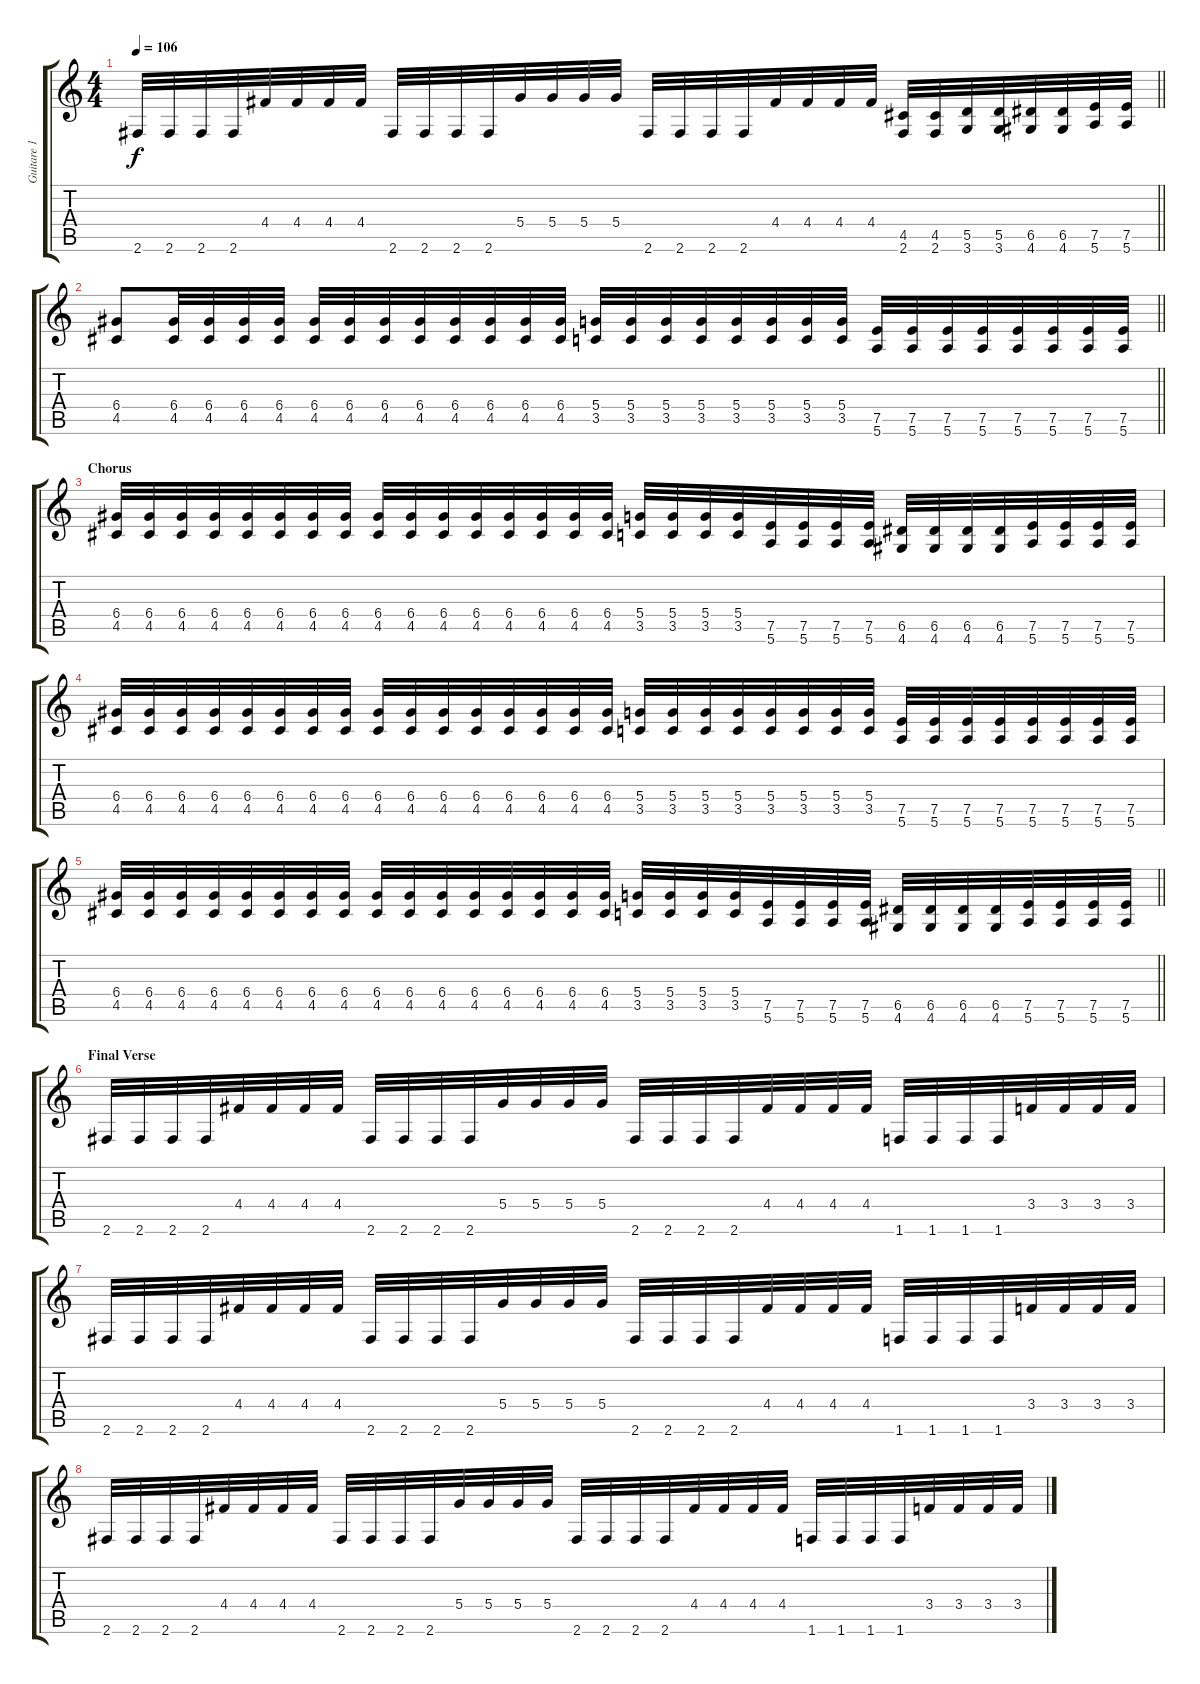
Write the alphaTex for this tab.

\track ("Guitare 1" "Guitare 1") {instrument distortionguitar}
\staff {score tabs}
\tuning (D4 A3 G3 D3 A2 E2) {hide}
\ts (4 4)
\tempo 106
\clef g2
\barLineRight lightlight
\ks c
2.6.32{dy f} 2.6.32 2.6.32 2.6.32 4.4.32 4.4.32 4.4.32 4.4.32 2.6.32 2.6.32 2.6.32 2.6.32 5.4.32 5.4.32 5.4.32 5.4.32 2.6.32 2.6.32 2.6.32 2.6.32 4.4.32 4.4.32 4.4.32 4.4.32 (4.5 2.6).32 (4.5 2.6).32 (5.5 3.6).32 (5.5 3.6).32 (6.5 4.6).32 (6.5 4.6).32 (7.5 5.6).32 (7.5 5.6).32 |
\barLineRight lightlight
(6.4 4.5).8 (6.4 4.5).32 (6.4 4.5).32 (6.4 4.5).32 (6.4 4.5).32 (6.4 4.5).32 (6.4 4.5).32 (6.4 4.5).32 (6.4 4.5).32 (6.4 4.5).32 (6.4 4.5).32 (6.4 4.5).32 (6.4 4.5).32 (5.4 3.5).32 (5.4 3.5).32 (5.4 3.5).32 (5.4 3.5).32 (5.4 3.5).32 (5.4 3.5).32 (5.4 3.5).32 (5.4 3.5).32 (7.5 5.6).32 (7.5 5.6).32 (7.5 5.6).32 (7.5 5.6).32 (7.5 5.6).32 (7.5 5.6).32 (7.5 5.6).32 (7.5 5.6).32 |
\section ("" "Chorus")
(6.4 4.5).32 (6.4 4.5).32 (6.4 4.5).32 (6.4 4.5).32 (6.4 4.5).32 (6.4 4.5).32 (6.4 4.5).32 (6.4 4.5).32 (6.4 4.5).32 (6.4 4.5).32 (6.4 4.5).32 (6.4 4.5).32 (6.4 4.5).32 (6.4 4.5).32 (6.4 4.5).32 (6.4 4.5).32 (5.4 3.5).32 (5.4 3.5).32 (5.4 3.5).32 (5.4 3.5).32 (7.5 5.6).32 (7.5 5.6).32 (7.5 5.6).32 (7.5 5.6).32 (6.5 4.6).32 (6.5 4.6).32 (6.5 4.6).32 (6.5 4.6).32 (7.5 5.6).32 (7.5 5.6).32 (7.5 5.6).32 (7.5 5.6).32 |
(6.4 4.5).32 (6.4 4.5).32 (6.4 4.5).32 (6.4 4.5).32 (6.4 4.5).32 (6.4 4.5).32 (6.4 4.5).32 (6.4 4.5).32 (6.4 4.5).32 (6.4 4.5).32 (6.4 4.5).32 (6.4 4.5).32 (6.4 4.5).32 (6.4 4.5).32 (6.4 4.5).32 (6.4 4.5).32 (5.4 3.5).32 (5.4 3.5).32 (5.4 3.5).32 (5.4 3.5).32 (5.4 3.5).32 (5.4 3.5).32 (5.4 3.5).32 (5.4 3.5).32 (7.5 5.6).32 (7.5 5.6).32 (7.5 5.6).32 (7.5 5.6).32 (7.5 5.6).32 (7.5 5.6).32 (7.5 5.6).32 (7.5 5.6).32 |
\barLineRight lightlight
(6.4 4.5).32 (6.4 4.5).32 (6.4 4.5).32 (6.4 4.5).32 (6.4 4.5).32 (6.4 4.5).32 (6.4 4.5).32 (6.4 4.5).32 (6.4 4.5).32 (6.4 4.5).32 (6.4 4.5).32 (6.4 4.5).32 (6.4 4.5).32 (6.4 4.5).32 (6.4 4.5).32 (6.4 4.5).32 (5.4 3.5).32 (5.4 3.5).32 (5.4 3.5).32 (5.4 3.5).32 (7.5 5.6).32 (7.5 5.6).32 (7.5 5.6).32 (7.5 5.6).32 (6.5 4.6).32 (6.5 4.6).32 (6.5 4.6).32 (6.5 4.6).32 (7.5 5.6).32 (7.5 5.6).32 (7.5 5.6).32 (7.5 5.6).32 |
\section ("" "Final Verse")
2.6.32 2.6.32 2.6.32 2.6.32 4.4.32 4.4.32 4.4.32 4.4.32 2.6.32 2.6.32 2.6.32 2.6.32 5.4.32 5.4.32 5.4.32 5.4.32 2.6.32 2.6.32 2.6.32 2.6.32 4.4.32 4.4.32 4.4.32 4.4.32 1.6.32 1.6.32 1.6.32 1.6.32 3.4.32 3.4.32 3.4.32 3.4.32 |
2.6.32 2.6.32 2.6.32 2.6.32 4.4.32 4.4.32 4.4.32 4.4.32 2.6.32 2.6.32 2.6.32 2.6.32 5.4.32 5.4.32 5.4.32 5.4.32 2.6.32 2.6.32 2.6.32 2.6.32 4.4.32 4.4.32 4.4.32 4.4.32 1.6.32 1.6.32 1.6.32 1.6.32 3.4.32 3.4.32 3.4.32 3.4.32 |
2.6.32 2.6.32 2.6.32 2.6.32 4.4.32 4.4.32 4.4.32 4.4.32 2.6.32 2.6.32 2.6.32 2.6.32 5.4.32 5.4.32 5.4.32 5.4.32 2.6.32 2.6.32 2.6.32 2.6.32 4.4.32 4.4.32 4.4.32 4.4.32 1.6.32 1.6.32 1.6.32 1.6.32 3.4.32 3.4.32 3.4.32 3.4.32
